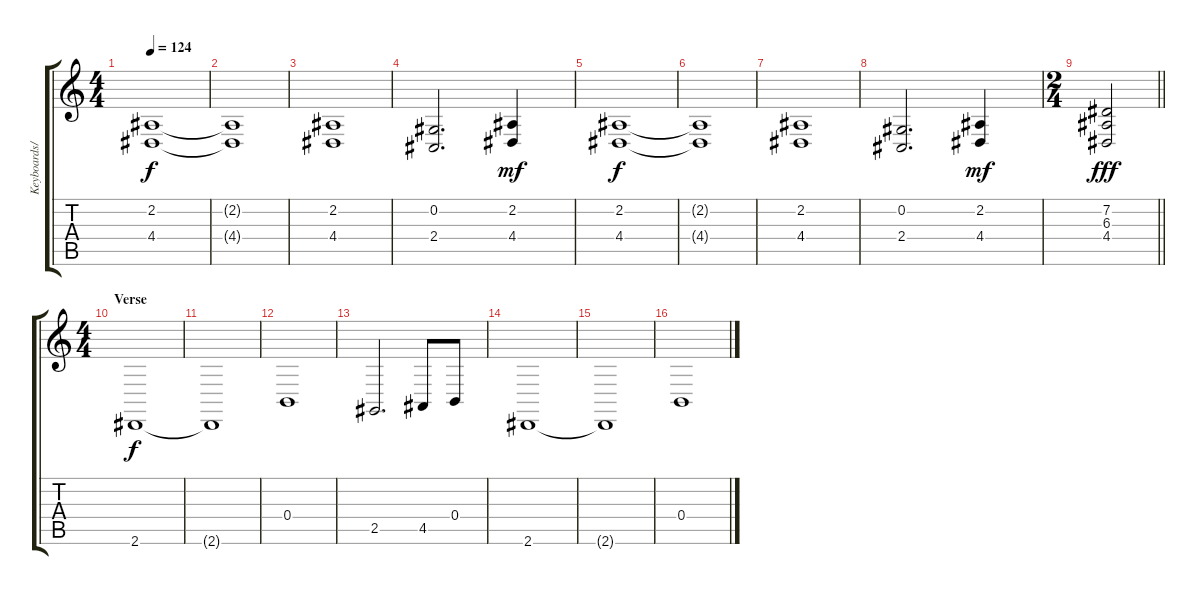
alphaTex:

\track ("Keyboards/Others" "Keyboards/") {instrument choiraahs}
\staff {score tabs}
\tuning (Db4 Ab3 E3 B2 Gb2 Db2) {hide}
\ts (4 4)
\tempo 124
\clef g2
\ks c
(2.2 4.4).1{dy f} |
(2.2{t} 4.4{t}).1 |
(2.2 4.4).1 |
(0.2 2.4).2{d} (2.2 4.4).4{dy mf} |
(2.2 4.4).1{dy f} |
(2.2{t} 4.4{t}).1 |
(2.2 4.4).1 |
(0.2 2.4).2{d} (2.2 4.4).4{dy mf} |
\ts (2 4)
\barLineRight lightlight
(7.2 6.3 4.4).2{dy fff volume 4} |
\ts (4 4)
\section ("" "Verse")
2.6.1{dy f volume 7} |
2.6{t}.1 |
0.4.1 |
2.5.2{d} 4.5.8 0.4.8 |
2.6.1 |
2.6{t}.1 |
0.4.1
